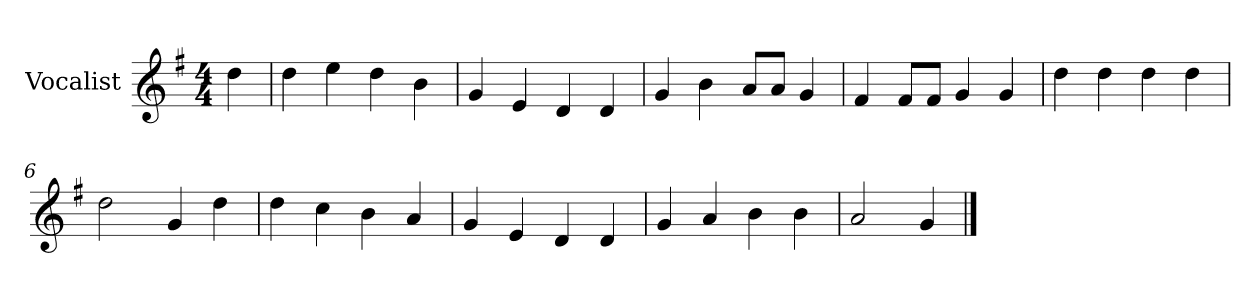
**kern
*part1
*staff1
*I"Vocalist
*k[f#]
*G:
*M4/4
=
4dd
=1
4dd
4ee
4dd
4b
=2
4g
4e
4d
4d
=3
4g
4b
8aL
8aJ
4g
=4
4f#
8f#L
8f#J
4g
4g
=5
4dd
4dd
4dd
4dd
=6
2dd
4g
4dd
=7
4dd
4cc
4b
4a
=8
4g
4e
4d
4d
=9
4g
4a
4b
4b
=10
2a
4g
==
*-
